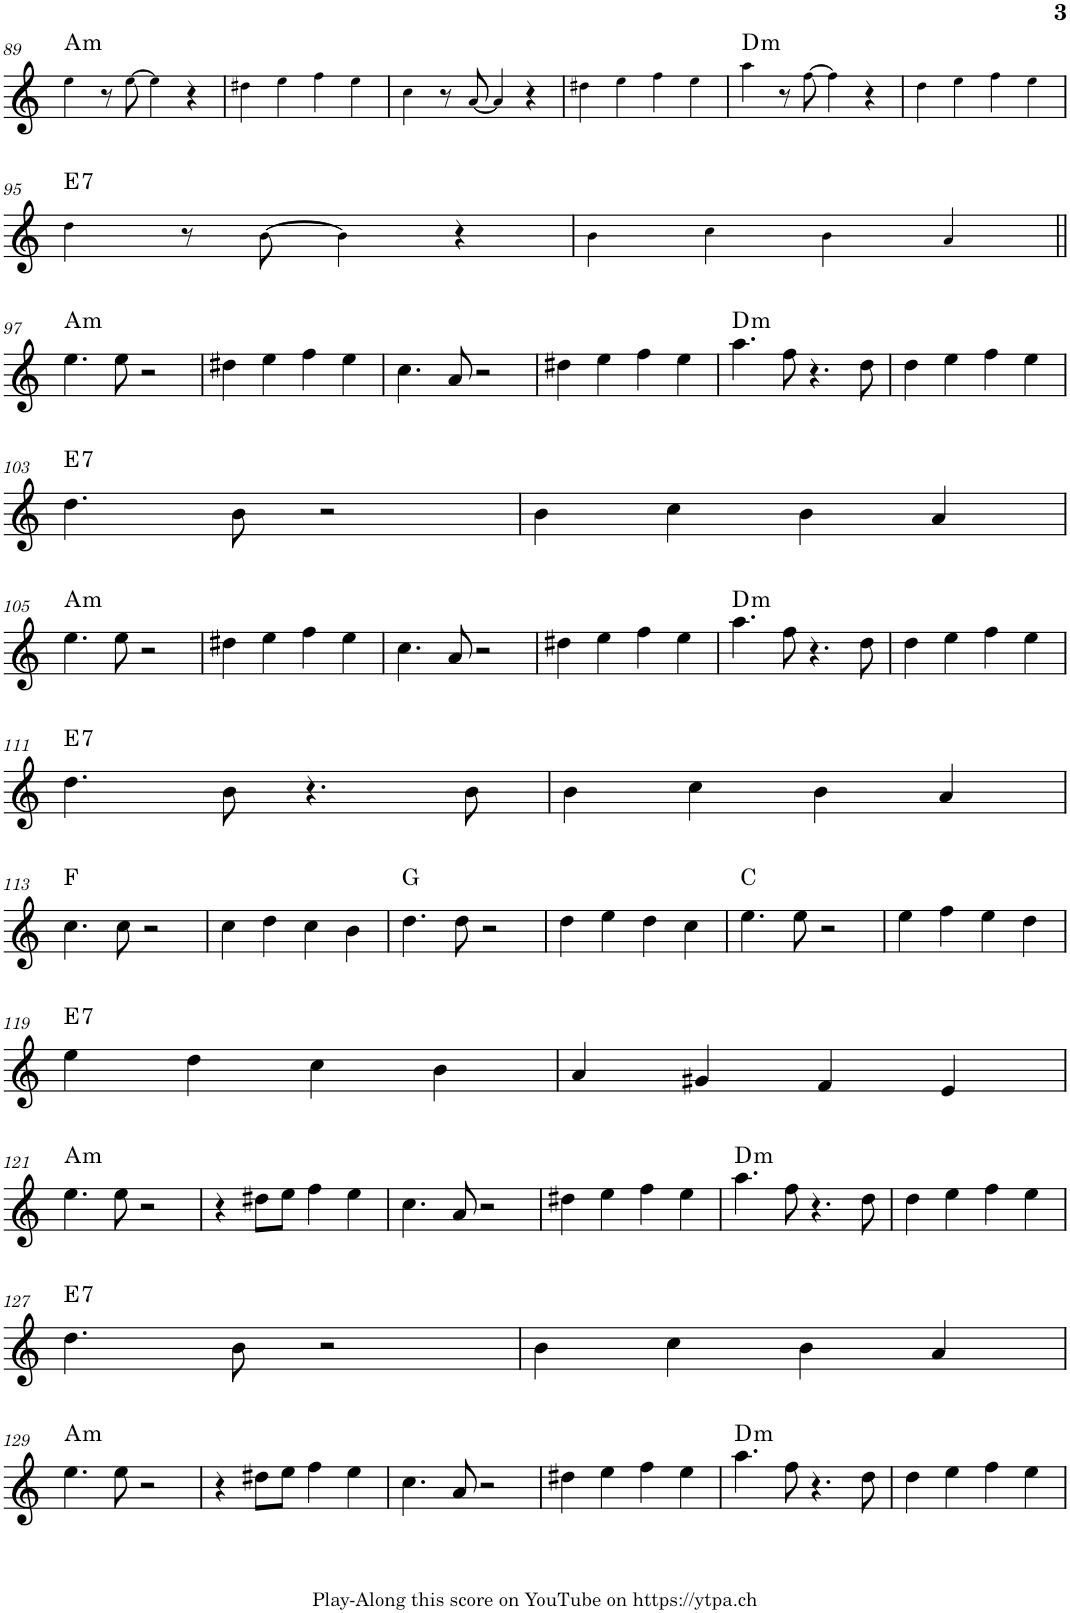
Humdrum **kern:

**kern	**harte
*part1	*part1
*staff1	*
*I"Piano	*
*I'Pno.	*
!!LO:PB:g=z
*clefG2	*
*k[]	*
*M4/4	*
=89	=89
!	!LO:H:kt=m
4ee!\	A:min
8r	.
[8ee!\	.
4ee!\]	.
4r	.
=90	=90
4dd#X!\	.
4ee!\	.
4ff!\	.
4ee!\	.
=91	=91
4cc!\	.
8r	.
[8a!/	.
4a!/]	.
4r	.
=92	=92
4dd#X!\	.
4ee!\	.
4ff!\	.
4ee!\	.
=93	=93
!	!LO:H:kt=m
4aa!\	D:min
8r	.
[8ff!\	.
4ff!\]	.
4r	.
=94	=94
4dd!\	.
4ee!\	.
4ff!\	.
4ee!\	.
!!LO:LB:g=z
=95	=95
!	!LO:H:kt=7
4dd!\	E:7
8r	.
[8b!\	.
4b!\]	.
4r	.
=96	=96
4b!\	.
4cc!\	.
4b!\	.
4a!/	.
!!LO:LB:g=z
=97||	=97||
!	!LO:H:kt=m
4.ee\	A:min
8ee\	.
2r	.
=98	=98
4dd#X\	.
4ee\	.
4ff\	.
4ee\	.
=99	=99
4.cc\	.
8a/	.
2r	.
=100	=100
4dd#X\	.
4ee\	.
4ff\	.
4ee\	.
=101	=101
!	!LO:H:kt=m
4.aa\	D:min
8ff\	.
4.r	.
8dd\	.
=102	=102
4dd\	.
4ee\	.
4ff\	.
4ee\	.
!!LO:LB:g=z
=103	=103
!	!LO:H:kt=7
4.dd\	E:7
8b\	.
2r	.
=104	=104
4b\	.
4cc\	.
4b\	.
4a/	.
!!LO:LB:g=z
=105	=105
!	!LO:H:kt=m
4.ee\	A:min
8ee\	.
2r	.
=106	=106
4dd#X\	.
4ee\	.
4ff\	.
4ee\	.
=107	=107
4.cc\	.
8a/	.
2r	.
=108	=108
4dd#X\	.
4ee\	.
4ff\	.
4ee\	.
=109	=109
!	!LO:H:kt=m
4.aa\	D:min
8ff\	.
4.r	.
8dd\	.
=110	=110
4dd\	.
4ee\	.
4ff\	.
4ee\	.
!!LO:LB:g=z
=111	=111
!	!LO:H:kt=7
4.dd\	E:7
8b\	.
4.r	.
8b\	.
=112	=112
4b\	.
4cc\	.
4b\	.
4a/	.
!!LO:LB:g=z
=113	=113
4.cc\	F:maj
8cc\	.
2r	.
=114	=114
4cc\	.
4dd\	.
4cc\	.
4b\	.
=115	=115
4.dd\	G:maj
8dd\	.
2r	.
=116	=116
4dd\	.
4ee\	.
4dd\	.
4cc\	.
=117	=117
4.ee\	C:maj
8ee\	.
2r	.
=118	=118
4ee\	.
4ff\	.
4ee\	.
4dd\	.
!!LO:LB:g=z
=119	=119
!	!LO:H:kt=7
4ee\	E:7
4dd\	.
4cc\	.
4b\	.
=120	=120
4a/	.
4g#X/	.
4f/	.
4e/	.
!!LO:LB:g=z
=121	=121
!	!LO:H:kt=m
4.ee\	A:min
8ee\	.
2r	.
=122	=122
4r	.
8dd#X\L	.
8ee\J	.
4ff\	.
4ee\	.
=123	=123
4.cc\	.
8a/	.
2r	.
=124	=124
4dd#X\	.
4ee\	.
4ff\	.
4ee\	.
=125	=125
!	!LO:H:kt=m
4.aa\	D:min
8ff\	.
4.r	.
8dd\	.
=126	=126
4dd\	.
4ee\	.
4ff\	.
4ee\	.
!!LO:LB:g=z
=127	=127
!	!LO:H:kt=7
4.dd\	E:7
8b\	.
2r	.
=128	=128
4b\	.
4cc\	.
4b\	.
4a/	.
!!LO:LB:g=z
=129	=129
!	!LO:H:kt=m
4.ee\	A:min
8ee\	.
2r	.
=130	=130
4r	.
8dd#X\L	.
8ee\J	.
4ff\	.
4ee\	.
=131	=131
4.cc\	.
8a/	.
2r	.
=132	=132
4dd#X\	.
4ee\	.
4ff\	.
4ee\	.
=133	=133
!	!LO:H:kt=m
4.aa\	D:min
8ff\	.
4.r	.
8dd\	.
=134	=134
4dd\	.
4ee\	.
4ff\	.
4ee\	.
=	=
*-	*-
